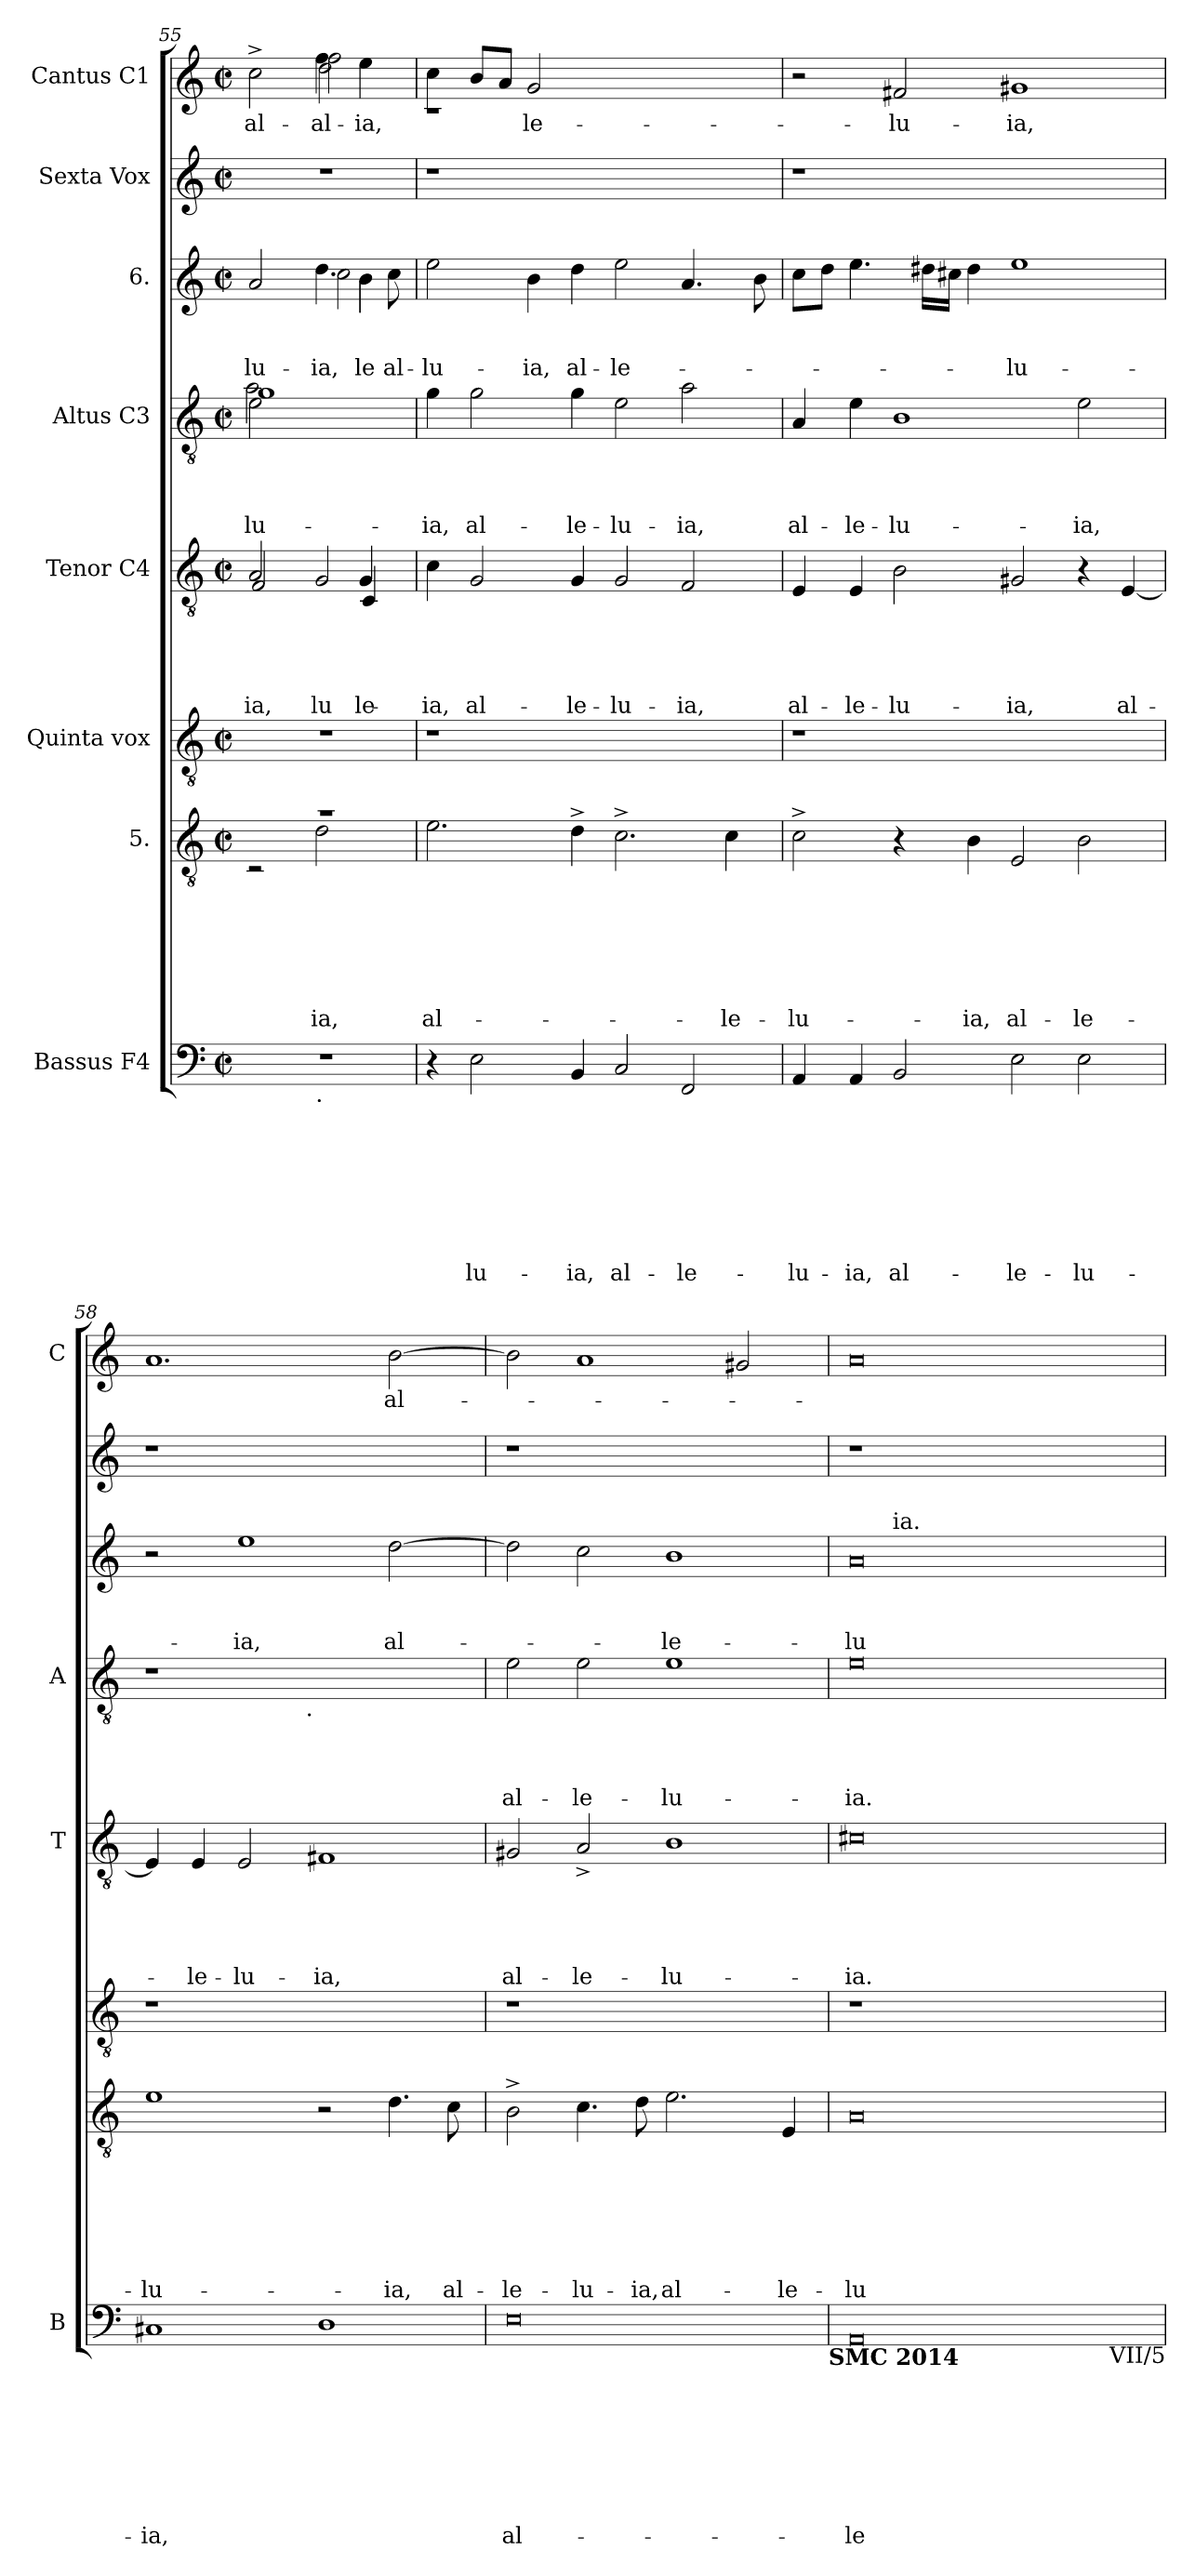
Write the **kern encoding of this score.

**kern	**text	**text	**text	**text	**text	**text	**text	**text	**kern	**text	**text	**text	**text	**text	**text	**text	**kern	**kern	**text	**text	**text	**text	**text	**kern	**text	**text	**text	**text	**kern	**text	**text	**text	**kern	**kern	**text
*part8	*part8	*part8	*part8	*part8	*part8	*part8	*part8	*part8	*part7	*part7	*part7	*part7	*part7	*part7	*part7	*part7	*part6	*part5	*part5	*part5	*part5	*part5	*part5	*part4	*part4	*part4	*part4	*part4	*part3	*part3	*part3	*part3	*part2	*part1	*part1
*staff8	*staff8	*staff8	*staff8	*staff8	*staff8	*staff8	*staff8	*staff8	*staff7	*staff7	*staff7	*staff7	*staff7	*staff7	*staff7	*staff7	*staff6	*staff5	*staff5	*staff5	*staff5	*staff5	*staff5	*staff4	*staff4	*staff4	*staff4	*staff4	*staff3	*staff3	*staff3	*staff3	*staff2	*staff1	*staff1
*I"Bassus F4	*	*	*	*	*	*	*	*	*I"5.	*	*	*	*	*	*	*	*I"Quinta vox	*I"Tenor C4	*	*	*	*	*	*I"Altus C3	*	*	*	*	*I"6.	*	*	*	*I"Sexta Vox	*I"Cantus C1	*
*I'B	*	*	*	*	*	*	*	*	*	*	*	*	*	*	*	*	*	*I'T	*	*	*	*	*	*I'A	*	*	*	*	*	*	*	*	*	*I'C	*
!!LO:LB:g=z
*clefF4	*	*	*	*	*	*	*	*	*clefGv2	*	*	*	*	*	*	*	*clefGv2	*clefGv2	*	*	*	*	*	*clefGv2	*	*	*	*	*clefG2	*	*	*	*clefG2	*clefG2	*
*k[]	*	*	*	*	*	*	*	*	*k[]	*	*	*	*	*	*	*	*k[]	*k[]	*	*	*	*	*	*k[]	*	*	*	*	*k[]	*	*	*	*k[]	*k[]	*
*C:	*	*	*	*	*	*	*	*	*C:	*	*	*	*	*	*	*	*C:	*C:	*	*	*	*	*	*C:	*	*	*	*	*C:	*	*	*	*C:	*C:	*
*M2/2	*	*	*	*	*	*	*	*	*M2/2	*	*	*	*	*	*	*	*M2/2	*M2/2	*	*	*	*	*	*M2/2	*	*	*	*	*M2/2	*	*	*	*M2/2	*M2/2	*
*met(c|)	*	*	*	*	*	*	*	*	*met(c|)	*	*	*	*	*	*	*	*met(c|)	*met(c|)	*	*	*	*	*	*met(c|)	*	*	*	*	*met(c|)	*	*	*	*met(c|)	*met(c|)	*
=55	=55	=55	=55	=55	=55	=55	=55	=55	=55	=55	=55	=55	=55	=55	=55	=55	=55	=55	=55	=55	=55	=55	=55	=55	=55	=55	=55	=55	=55	=55	=55	=55	=55	=55	=55
*	*	*	*	*	*	*	*	*	*^	*	*	*	*	*	*	*	*	*	*	*	*	*	*	*	*	*	*	*	*	*	*	*	*	*	*
!	!	!	!	!	!	!	!	!	!	!	!	!	!	!	!	!	!	!	!	!	!	!	!	!LO:LY:b	!	!	!	!	!	!	!	!	!	!	!	!
*	*	*	*	*	*	*	*	*	*	*	*	*	*	*	*	*	*	*	*^	*	*	*	*	*	*	*	*	*	*	*	*	*	*	*	*	*
!	!	!	!	!	!	!	!	!	!	!	!	!	!	!	!	!	!	!	!	!	!	!	!	!	!LO:LY:b	!	!	!	!	!LO:LY:b	!	!	!	!	!	!	!
*	*	*	*	*	*	*	*	*	*	*	*	*	*	*	*	*	*	*	*	*^	*	*	*	*	*	*^	*	*	*	*	*	*	*	*	*	*	*
!	!	!	!	!	!	!	!	!	!	!	!	!	!	!	!	!	!	!	!	!	!	!	!	!	!	!	!	!	!	!	!	!LO:LY:b	!	!	!	!	!	!	!
*	*	*	*	*	*	*	*	*	*	*	*	*	*	*	*	*	*	*	*	*	*	*	*	*	*	*	*	*^	*	*	*	*	*	*	*	*	*	*	*
!	!	!	!	!	!	!	!	!	!	!	!	!	!	!	!	!	!	!	!	!	!	!	!	!	!	!	!	!	!	!	!	!	!LO:LY:b	!	!	!	!LO:LY:b	!	!	!LO:LY:b
*^	*	*	*	*	*	*	*	*	*	*	*	*	*	*	*	*	*	*	*	*	*	*	*	*	*	*	*	*	*	*	*	*	*	*^	*	*	*	*	*^	*
*	*	*	*	*	*	*	*	*	*	*	*	*	*	*	*	*	*	*	*	*	*	*	*	*	*	*	*	*	*	*	*	*	*	*	*	*^	*	*	*	*	*	*^	*
*	*	*	*	*	*	*	*	*	*	*	*	*	*	*	*	*	*	*	*	*	*	*	*	*	*	*	*	*	*	*	*	*	*	*	*	*	*^	*	*	*	*	*	*	*	*
1r	2ryy	.	.	.	.	.	.	.	.	1ra	2rC	.	.	.	.	.	.	.	1r	2A/	2F/	2.ryy	.	.	.	.	-ia,	2e\	2a\	1g	.	.	.	-lu-	2a/	2.ryy	2ryy	2.ryy	.	.	-lu-	1r	2cc^<\	2ryy	2ryy	-al-
!	!LO:TX:b:t=.	!	!	!	!	!	!	!	!	!	!	!	!	!	!	!	!	!	!	!	!	!	!	!	!	!	!	!	!	!	!	!	!	!	!	!	!	!	!	!	!	!	!	!	!	!
!	!	!	!	!	!	!	!	!	!	!	!	!	!	!	!	!	!	!LO:LY:b	!	!	!	!	!	!	!	!	!LO:LY:b	!	!	!	!	!	!	!	!	!	!	!	!	!	!LO:LY:b	!	!	!	!	!LO:LY:b
!	!	!	!	!	!	!	!	!	!	!	!	!	!	!	!	!	!	!	!	!	!	!	!	!	!	!	!	!	!	!	!	!	!	!	!	!	!	!	!	!	!	!	!	!	!	!LO:LY:b
!	!	!	!	!	!	!	!	!	!	!	!	!	!	!	!	!	!	!	!	!	!	!	!	!	!	!	!	!	!	!	!	!	!	!	!	!	!	!	!	!	!	!	!	!	!	!LO:LY:b
.	2ryy	.	.	.	.	.	.	.	.	.	2d\	.	.	.	.	.	.	-ia,	.	2G/	4ryy	.	.	.	.	.	-lu-	2ryy	2ryy	.	.	.	.	.	4.dd\	.	2cc\	.	.	.	-ia,	.	4ff\	2ff\	2dd\	-al-
!	!	!	!	!	!	!	!	!	!	!	!	!	!	!	!	!	!	!	!	!	!	!	!	!	!	!	!LO:LY:b	!	!	!	!	!	!	!	!	!	!	!	!	!	!	!	!	!	!	!
!	!	!	!	!	!	!	!	!	!	!	!	!	!	!	!	!	!	!	!	!	!	!	!	!	!	!	!LO:LY:b	!	!	!	!	!	!	!	!	!	!	!	!	!	!LO:LY:b:rj	!	!	!	!	!LO:LY:b
.	.	.	.	.	.	.	.	.	.	.	.	.	.	.	.	.	.	.	.	.	4G/	4C/	.	.	.	.	-le-	.	.	.	.	.	.	.	.	4b\	.	4b\	.	.	-le-	.	4ee\	.	.	-ia,
!	!	!	!	!	!	!	!	!	!	!	!	!	!	!	!	!	!	!	!	!	!	!	!	!	!	!	!	!	!	!	!	!	!	!	!	!	!	!	!	!	!LO:LY:b	!	!	!	!	!
.	.	.	.	.	.	.	.	.	.	.	.	.	.	.	.	.	.	.	.	.	.	.	.	.	.	.	.	.	.	.	.	.	.	.	8cc\	.	.	.	.	.	al-	.	.	.	.	.
*	*	*	*	*	*	*	*	*	*	*	*	*	*	*	*	*	*	*	*	*v	*v	*v	*	*	*	*	*	*	*	*	*	*	*	*	*v	*v	*v	*v	*	*	*	*	*	*v	*v	*
*	*	*	*	*	*	*	*	*	*	*v	*v	*	*	*	*	*	*	*	*	*	*	*	*	*	*	*v	*v	*v	*	*	*	*	*	*	*	*	*	*	*	*
=56	=56	=56	=56	=56	=56	=56	=56	=56	=56	=56	=56	=56	=56	=56	=56	=56	=56	=56	=56	=56	=56	=56	=56	=56	=56	=56	=56	=56	=56	=56	=56	=56	=56	=56	=56	=56	=56
!	!	!	!	!	!	!	!	!	!	!	!	!	!	!	!	!	!LO:LY:b	!	!	!	!	!	!	!LO:LY:b	!	!	!	!	!LO:LY:b	!	!	!	!LO:LY:b	!	!	!LO:N:vis=1	!
*v	*v	*	*	*	*	*	*	*	*	*	*	*	*	*	*	*	*	*	*	*	*	*	*	*	*	*	*	*	*	*	*	*	*	*	*	*	*
4r	.	.	.	.	.	.	.	.	2.e\	.	.	.	.	.	.	al-	1r	4c\	.	.	.	.	-ia,	4g\	.	.	.	-ia,	2ee\	.	.	-lu-	1r	4cc\	0rc	.
!	!	!	!	!	!	!	!	!LO:LY:b	!	!	!	!	!	!	!	!	!	!	!	!	!	!	!LO:LY:b	!	!	!	!	!LO:LY:b	!	!	!	!	!	!	!	!
2E\	.	.	.	.	.	.	.	-lu-	.	.	.	.	.	.	.	.	.	2G/	.	.	.	.	al-	2g\	.	.	.	al-	.	.	.	.	.	8b/L	.	.
.	.	.	.	.	.	.	.	.	.	.	.	.	.	.	.	.	.	.	.	.	.	.	.	.	.	.	.	.	.	.	.	.	.	8a/J	.	.
!	!	!	!	!	!	!	!	!	!	!	!	!	!	!	!	!	!	!	!	!	!	!	!	!	!	!	!	!	!	!	!	!LO:LY:b	!	!	!	!LO:LY:b
.	.	.	.	.	.	.	.	.	.	.	.	.	.	.	.	.	.	.	.	.	.	.	.	.	.	.	.	.	4b\	.	.	-ia,	.	2g/	.	-le-
!	!	!	!	!	!	!	!	!LO:LY:b	!	!	!	!	!	!	!	!	!	!	!	!	!	!	!LO:LY:b	!	!	!	!	!LO:LY:b	!	!	!	!LO:LY:b	!	!	!	!
4BB/	.	.	.	.	.	.	.	-ia,	4d^>\	.	.	.	.	.	.	.	.	4G/	.	.	.	.	-le-	4g\	.	.	.	-le-	4dd\	.	.	al-	.	.	.	.
!	!	!	!	!	!	!	!	!LO:LY:b	!	!	!	!	!	!	!	!	!	!	!	!	!	!	!LO:LY:b	!	!	!	!	!LO:LY:b	!	!	!	!LO:LY:b	!	!	!	!
2C/	.	.	.	.	.	.	.	al-	2.c^>\	.	.	.	.	.	.	.	1ryy	2G/	.	.	.	.	-lu-	2e\	.	.	.	-lu-	2ee\	.	.	-le-	1ryy	1ryy	.	.
!	!	!	!	!	!	!	!	!LO:LY:b	!	!	!	!	!	!	!	!	!	!	!	!	!	!	!LO:LY:b	!	!	!	!	!LO:LY:b	!	!	!	!	!	!	!	!
2FF/	.	.	.	.	.	.	.	-le-	.	.	.	.	.	.	.	.	.	2F/	.	.	.	.	-ia,	2a\	.	.	.	-ia,	4.a/	.	.	.	.	.	.	.
!	!	!	!	!	!	!	!	!	!	!	!	!	!	!	!	!LO:LY:b	!	!	!	!	!	!	!	!	!	!	!	!	!	!	!	!	!	!	!	!
.	.	.	.	.	.	.	.	.	4c\	.	.	.	.	.	.	-le-	.	.	.	.	.	.	.	.	.	.	.	.	.	.	.	.	.	.	.	.
.	.	.	.	.	.	.	.	.	.	.	.	.	.	.	.	.	.	.	.	.	.	.	.	.	.	.	.	.	8b\	.	.	.	.	.	.	.
*	*	*	*	*	*	*	*	*	*	*	*	*	*	*	*	*	*	*	*	*	*	*	*	*	*	*	*	*	*	*	*	*	*	*v	*v	*
=57	=57	=57	=57	=57	=57	=57	=57	=57	=57	=57	=57	=57	=57	=57	=57	=57	=57	=57	=57	=57	=57	=57	=57	=57	=57	=57	=57	=57	=57	=57	=57	=57	=57	=57	=57
!	!	!	!	!	!	!	!	!LO:LY:b	!	!	!	!	!	!	!	!LO:LY:b	!	!	!	!	!	!	!LO:LY:b	!	!	!	!	!LO:LY:b	!	!	!	!	!	!	!
4AA/	.	.	.	.	.	.	.	-lu-	2c^>\	.	.	.	.	.	.	-lu-	1r	4E/	.	.	.	.	al-	4A/	.	.	.	al-	8cc\L	.	.	.	1r	2r	.
.	.	.	.	.	.	.	.	.	.	.	.	.	.	.	.	.	.	.	.	.	.	.	.	.	.	.	.	.	8dd\J	.	.	.	.	.	.
!	!	!	!	!	!	!	!	!LO:LY:b	!	!	!	!	!	!	!	!	!	!	!	!	!	!	!LO:LY:b	!	!	!	!	!LO:LY:b	!	!	!	!	!	!	!
4AA/	.	.	.	.	.	.	.	-ia,	.	.	.	.	.	.	.	.	.	4E/	.	.	.	.	-le-	4e\	.	.	.	-le-	4.ee\	.	.	.	.	.	.
!	!	!	!	!	!	!	!	!LO:LY:b	!	!	!	!	!	!	!	!	!	!	!	!	!	!	!LO:LY:b	!	!	!	!	!LO:LY:b	!	!	!	!	!	!	!LO:LY:b
2BB/	.	.	.	.	.	.	.	al-	4r	.	.	.	.	.	.	.	.	2B\	.	.	.	.	-lu-	1B	.	.	.	-lu-	.	.	.	.	.	2f#X/	-lu-
.	.	.	.	.	.	.	.	.	.	.	.	.	.	.	.	.	.	.	.	.	.	.	.	.	.	.	.	.	16dd#X\LL	.	.	.	.	.	.
.	.	.	.	.	.	.	.	.	.	.	.	.	.	.	.	.	.	.	.	.	.	.	.	.	.	.	.	.	16cc#X\JJ	.	.	.	.	.	.
!	!	!	!	!	!	!	!	!	!	!	!	!	!	!	!	!LO:LY:b	!	!	!	!	!	!	!	!	!	!	!	!	!	!	!	!	!	!	!
.	.	.	.	.	.	.	.	.	4B\	.	.	.	.	.	.	-ia,	.	.	.	.	.	.	.	.	.	.	.	.	4dd#\	.	.	.	.	.	.
!	!	!	!	!	!	!	!	!LO:LY:b	!	!	!	!	!	!	!	!LO:LY:b	!	!	!	!	!	!	!LO:LY:b	!	!	!	!	!	!	!	!	!LO:LY:b	!	!	!LO:LY:b
2E\	.	.	.	.	.	.	.	-le-	2E/	.	.	.	.	.	.	al-	1ryy	2G#X/	.	.	.	.	-ia,	.	.	.	.	.	1ee	.	.	-lu-	1ryy	1g#X	-ia,
!	!	!	!	!	!	!	!	!LO:LY:b	!	!	!	!	!	!	!	!LO:LY:b	!	!	!	!	!	!	!	!	!	!	!	!LO:LY:b	!	!	!	!	!	!	!
2E\	.	.	.	.	.	.	.	-lu-	2B\	.	.	.	.	.	.	-le-	.	4r	.	.	.	.	.	2e\	.	.	.	-ia,	.	.	.	.	.	.	.
!	!	!	!	!	!	!	!	!	!	!	!	!	!	!	!	!	!	!	!	!	!	!	!LO:LY:b	!	!	!	!	!	!	!	!	!	!	!	!
.	.	.	.	.	.	.	.	.	.	.	.	.	.	.	.	.	.	[<4E/	.	.	.	.	al-	.	.	.	.	.	.	.	.	.	.	.	.
=58	=58	=58	=58	=58	=58	=58	=58	=58	=58	=58	=58	=58	=58	=58	=58	=58	=58	=58	=58	=58	=58	=58	=58	=58	=58	=58	=58	=58	=58	=58	=58	=58	=58	=58	=58
!	!	!	!	!	!	!	!	!LO:LY:b	!	!	!	!	!	!	!	!LO:LY:b	!	!	!	!	!	!	!	!	!	!	!	!	!	!	!	!	!	!	!
*	*	*	*	*	*	*	*	*	*	*	*	*	*	*	*	*	*	*	*	*	*	*	*	*^	*	*	*	*	*	*	*	*	*	*	*
1C#X	.	.	.	.	.	.	.	-ia,	1e	.	.	.	.	.	.	-lu-	1r	4E/]	.	.	.	.	.	1r	2ryy	.	.	.	.	2r	.	.	.	1r	1.a	.
!	!	!	!	!	!	!	!	!	!	!	!	!	!	!	!	!	!	!	!	!	!	!	!LO:LY:b	!	!	!	!	!	!	!	!	!	!	!	!	!
.	.	.	.	.	.	.	.	.	.	.	.	.	.	.	.	.	.	4E/	.	.	.	.	-le-	.	.	.	.	.	.	.	.	.	.	.	.	.
!	!	!	!	!	!	!	!	!	!	!	!	!	!	!	!	!	!	!	!	!	!	!	!LO:LY:b	!	!	!	!	!	!	!	!	!	!LO:LY:b	!	!	!
.	.	.	.	.	.	.	.	.	.	.	.	.	.	.	.	.	.	2E/	.	.	.	.	-lu-	.	4...ryy	.	.	.	.	1ee	.	.	-ia,	.	.	.
!	!	!	!	!	!	!	!	!	!	!	!	!	!	!	!	!	!	!	!	!	!	!	!	!	!LO:TX:b:t=.	!	!	!	!	!	!	!	!	!	!	!
.	.	.	.	.	.	.	.	.	.	.	.	.	.	.	.	.	.	.	.	.	.	.	.	.	1ryy	.	.	.	.	.	.	.	.	.	.	.
!	!	!	!	!	!	!	!	!	!	!	!	!	!	!	!	!	!	!	!	!	!	!	!LO:LY:b	!	!	!	!	!	!	!	!	!	!	!	!	!
1D	.	.	.	.	.	.	.	.	2r	.	.	.	.	.	.	.	1ryy	1F#X	.	.	.	.	-ia,	1ryy	.	.	.	.	.	.	.	.	.	1ryy	.	.
!	!	!	!	!	!	!	!	!	!	!	!	!	!	!	!	!LO:LY:b	!	!	!	!	!	!	!	!	!	!	!	!	!	!	!	!	!LO:LY:b	!	!	!LO:LY:b
.	.	.	.	.	.	.	.	.	4.d\	.	.	.	.	.	.	-ia,	.	.	.	.	.	.	.	.	.	.	.	.	.	[<2dd\	.	.	al-	.	[<2b\	al-
!	!	!	!	!	!	!	!	!	!	!	!	!	!	!	!	!LO:LY:b	!	!	!	!	!	!	!	!	!	!	!	!	!	!	!	!	!	!	!	!
.	.	.	.	.	.	.	.	.	8c\	.	.	.	.	.	.	al-	.	.	.	.	.	.	.	.	.	.	.	.	.	.	.	.	.	.	.	.
.	.	.	.	.	.	.	.	.	.	.	.	.	.	.	.	.	.	.	.	.	.	.	.	.	32ryy	.	.	.	.	.	.	.	.	.	.	.
!!LO:LB:g=z
=59	=59	=59	=59	=59	=59	=59	=59	=59	=59	=59	=59	=59	=59	=59	=59	=59	=59	=59	=59	=59	=59	=59	=59	=59	=59	=59	=59	=59	=59	=59	=59	=59	=59	=59	=59	=59
!	!	!	!	!	!	!	!	!LO:LY:b	!	!	!	!	!	!	!	!LO:LY:b	!	!	!	!	!	!	!LO:LY:b	!	!	!	!	!	!LO:LY:b	!	!	!	!	!	!	!
*	*	*	*	*	*	*	*	*	*	*	*	*	*	*	*	*	*	*	*	*	*	*	*	*v	*v	*	*	*	*	*	*	*	*	*	*	*
0E	.	.	.	.	.	.	.	al-	2B^>\	.	.	.	.	.	.	-le-	1r	2G#X/	.	.	.	.	al-	2e\	.	.	.	al-	2dd\]	.	.	.	1r	2b\]	.
!	!	!	!	!	!	!	!	!	!	!	!	!	!	!	!	!LO:LY:b	!	!	!	!	!	!	!LO:LY:b	!	!	!	!	!LO:LY:b	!	!	!	!	!	!	!
.	.	.	.	.	.	.	.	.	4.c\	.	.	.	.	.	.	-lu-	.	2A^</	.	.	.	.	-le-	2e\	.	.	.	-le-	2cc\	.	.	.	.	1a	.
!	!	!	!	!	!	!	!	!	!	!	!	!	!	!	!	!LO:LY:b	!	!	!	!	!	!	!	!	!	!	!	!	!	!	!	!	!	!	!
.	.	.	.	.	.	.	.	.	8d\	.	.	.	.	.	.	-ia,	.	.	.	.	.	.	.	.	.	.	.	.	.	.	.	.	.	.	.
!	!	!	!	!	!	!	!	!	!	!	!	!	!	!	!	!LO:LY:b	!	!	!	!	!	!	!LO:LY:b	!	!	!	!	!LO:LY:b	!	!	!	!LO:LY:b	!	!	!
.	.	.	.	.	.	.	.	.	2.e\	.	.	.	.	.	.	al-	1ryy	1B	.	.	.	.	-lu-	1e	.	.	.	-lu-	1b	.	.	-le-	1ryy	.	.
.	.	.	.	.	.	.	.	.	.	.	.	.	.	.	.	.	.	.	.	.	.	.	.	.	.	.	.	.	.	.	.	.	.	2g#X/	.
!	!	!	!	!	!	!	!	!	!	!	!	!	!	!	!	!LO:LY:b	!	!	!	!	!	!	!	!	!	!	!	!	!	!	!	!	!	!	!
.	.	.	.	.	.	.	.	.	4E/	.	.	.	.	.	.	-le-	.	.	.	.	.	.	.	.	.	.	.	.	.	.	.	.	.	.	.
!LO:TX:b:B:t=SMC 2014	!	!	!	!	!	!	!	!	!	!	!	!	!	!	!	!	!	!	!	!	!	!	!	!	!	!	!	!	!	!	!	!	!	!	!
=60	=60	=60	=60	=60	=60	=60	=60	=60	=60	=60	=60	=60	=60	=60	=60	=60	=60	=60	=60	=60	=60	=60	=60	=60	=60	=60	=60	=60	=60	=60	=60	=60	=60	=60	=60
!	!	!	!	!	!	!	!	!LO:LY:b:rj	!	!	!	!	!	!	!	!LO:LY:b:rj	!	!	!	!	!	!	!LO:LY:b:rj	!	!	!	!	!LO:LY:b:rj	!	!	!	!LO:LY:b:rj	!	!	!
*	*	*	*	*	*	*	*	*	*	*	*	*	*	*	*	*	*	*	*	*	*	*	*	*	*	*	*	*	*^	*	*	*	*	*	*
0AA	.	.	.	.	.	.	.	-le-	0A	.	.	.	.	.	.	-lu-	1r	0c#X	.	.	.	.	-ia.	0e	.	.	.	-ia.	0a	8ryy	.	.	-lu-	1r	0a	.
.	.	.	.	.	.	.	.	.	.	.	.	.	.	.	.	.	.	.	.	.	.	.	.	.	.	.	.	.	.	32ryy	.	.	.	.	.	.
!	!	!	!	!	!	!	!	!	!	!	!	!	!	!	!	!	!	!	!	!	!	!	!	!	!	!	!	!	!	!LO:TX:a:t=ia.	!	!	!	!	!	!
.	.	.	.	.	.	.	.	.	.	.	.	.	.	.	.	.	.	.	.	.	.	.	.	.	.	.	.	.	.	1ryy	.	.	.	.	.	.
.	.	.	.	.	.	.	.	.	.	.	.	.	.	.	.	.	1ryy	.	.	.	.	.	.	.	.	.	.	.	.	.	.	.	.	1ryy	.	.
.	.	.	.	.	.	.	.	.	.	.	.	.	.	.	.	.	.	.	.	.	.	.	.	.	.	.	.	.	.	2ryy	.	.	.	.	.	.
.	.	.	.	.	.	.	.	.	.	.	.	.	.	.	.	.	.	.	.	.	.	.	.	.	.	.	.	.	.	4ryy	.	.	.	.	.	.
.	.	.	.	.	.	.	.	.	.	.	.	.	.	.	.	.	.	.	.	.	.	.	.	.	.	.	.	.	.	16.ryy	.	.	.	.	.	.
!LO:TX:b:t=VII/5	!	!	!	!	!	!	!	!	!	!	!	!	!	!	!	!	!	!	!	!	!	!	!	!	!	!	!	!	!	!	!	!	!	!	!	!
*	*	*	*	*	*	*	*	*	*	*	*	*	*	*	*	*	*	*	*	*	*	*	*	*	*	*	*	*	*v	*v	*	*	*	*	*	*
=!	=!	=!	=!	=!	=!	=!	=!	=!	=!	=!	=!	=!	=!	=!	=!	=!	=!	=!	=!	=!	=!	=!	=!	=!	=!	=!	=!	=!	=!	=!	=!	=!	=!	=!	=!
*-	*-	*-	*-	*-	*-	*-	*-	*-	*-	*-	*-	*-	*-	*-	*-	*-	*-	*-	*-	*-	*-	*-	*-	*-	*-	*-	*-	*-	*-	*-	*-	*-	*-	*-	*-
